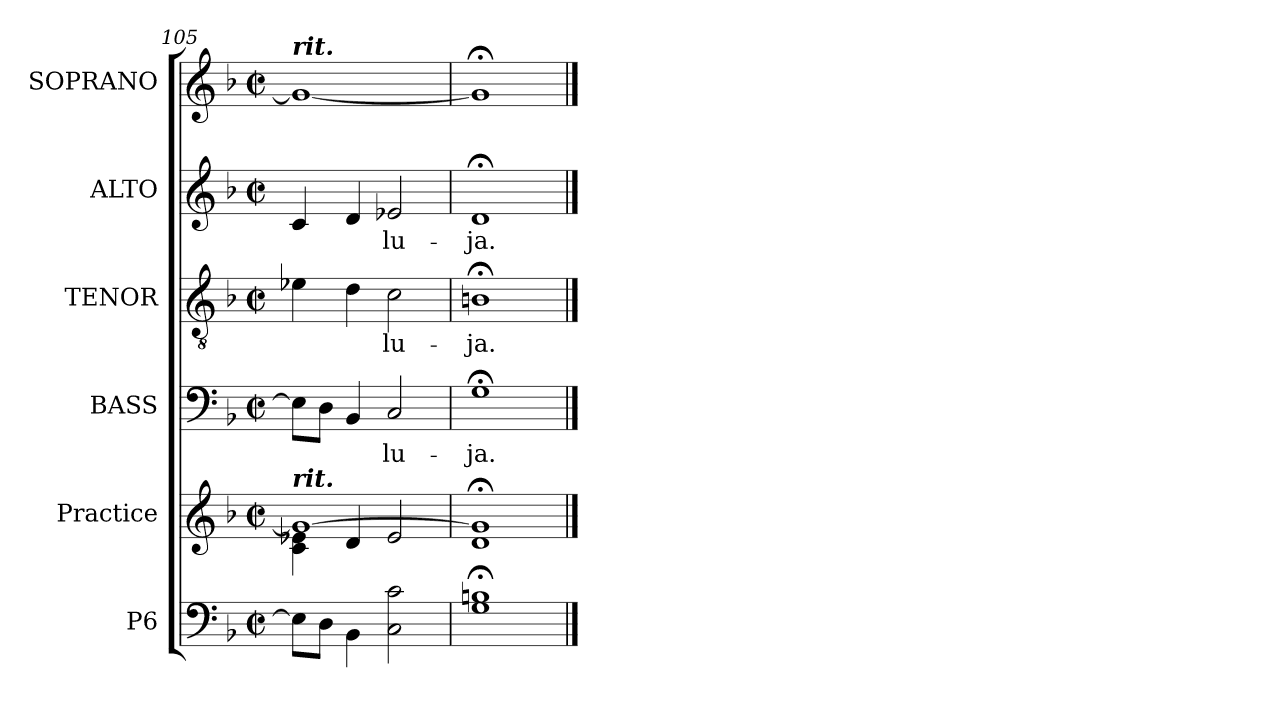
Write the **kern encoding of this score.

**kern	**kern	**kern	**text	**kern	**text	**kern	**text	**kern
*part6	*part5	*part4	*part4	*part3	*part3	*part2	*part2	*part1
*staff6	*staff5	*staff4	*staff4	*staff3	*staff3	*staff2	*staff2	*staff1
*I"P6	*I"Practice	*I"BASS	*	*I"TENOR	*	*I"ALTO	*	*I"SOPRANO
*	*	*I'B.	*	*I'T.	*	*I'A.	*	*I'S.
*clefF4	*clefG2	*clefF4	*	*clefGv2	*	*clefG2	*	*clefG2
*	*	*	*	*ITrd7c12	*	*	*	*
*k[b-]	*k[b-]	*k[b-]	*	*k[b-]	*	*k[b-]	*	*k[b-]
*F:	*F:	*F:	*	*F:	*	*F:	*	*F:
*M2/2	*M2/2	*M2/2	*	*M2/2	*	*M2/2	*	*M2/2
*met(c|)	*met(c|)	*met(c|)	*	*met(c|)	*	*met(c|)	*	*met(c|)
=105	=105	=105	=105	=105	=105	=105	=105	=105
*^	*^	*	*	*	*	*	*	*
!	!	!	!	!	!	!	!	!	!	!LO:TX:a:Bi:t=rit.
!	!	!LO:TX:a:Bi:t=rit.	!	!	!	!	!	!	!	!
2ryy	8E-i\L]	1gi_	4ci\ 4e-Xi	8E-i\L]	.	4E-Xi\	.	4ci/	.	1gi_
.	8Di\J	.	.	8Di\J	.	.	.	.	.	.
.	4BB-i\	.	4di/	4BB-i/	.	4Di\	.	4di/	.	.
!	!	!	!	!	!LO:LY:b:color=#000000	!	!	!	!	!
!	!	!	!	!	!	!	!LO:LY:b:color=#000000	!	!	!
!	!	!	!	!	!	!	!	!	!LO:LY:b:color=#000000	!
2ryy	2Ci\ 2ci	.	2e-i/	2Ci/	-lu-	2Ci\	-lu-	2e-Xi/	-lu-	.
=106	=106	=106	=106	=106	=106	=106	=106	=106	=106	=106
!	!	!	!	!	!LO:LY:b:color=#000000	!	!	!	!	!
!	!	!	!	!	!	!	!LO:LY:b:color=#000000	!	!	!
!	!	!	!	!	!	!	!	!	!LO:LY:b:color=#000000	!
1Bn;i	1Gi	1g;i]	1di	1G;i	-ja.	1BBn;i	-ja.	1d;i	-ja.	1g;i]
*v	*v	*	*	*	*	*	*	*	*	*
*	*v	*v	*	*	*	*	*	*	*
==	==	==	==	==	==	==	==	==
*-	*-	*-	*-	*-	*-	*-	*-	*-
